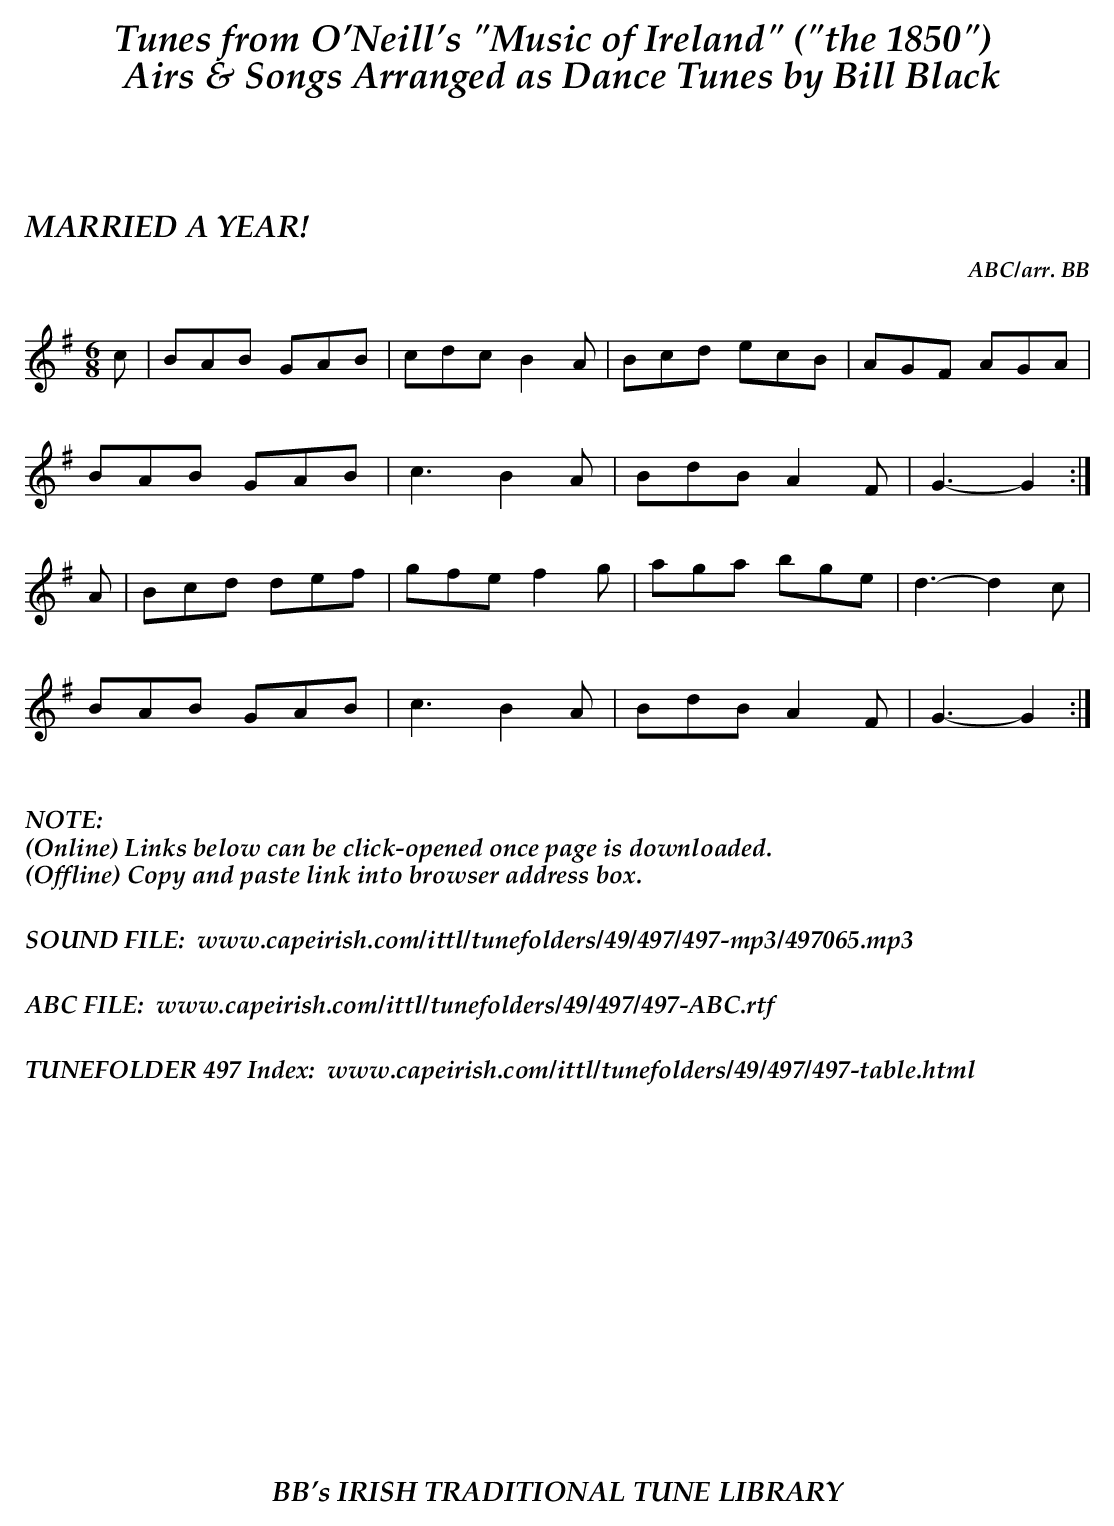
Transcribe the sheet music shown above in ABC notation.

X:1
T:MARRIED A YEAR!
C:ABC/arr. BB
M:6/8
L:1/8
K:G
c|BAB GAB|cdc B2A|Bcd ecB|AGF AGA|
BAB GAB|c3 B2A|BdB A2F|G3-G2 :|
A|Bcd def|gfe f2g|aga bge|d3-d2c|
BAB GAB|c3 B2A|BdB A2F|G3-G2 :|
%%vskip .3in
%%textoption left
%%textfont "Palatino-BoldItalic" 16
%%begintext
%%NOTE:
(Online) Links below can be click-opened once page is downloaded.
(Offline) Copy and paste link into browser address box.
%%
%%
SOUND FILE:  www.capeirish.com/ittl/tunefolders/49/497/497-mp3/497065.mp3
%%
%%
ABC FILE:  www.capeirish.com/ittl/tunefolders/49/497/497-ABC.rtf
%%
%%
TUNEFOLDER 497 Index:  www.capeirish.com/ittl/tunefolders/49/497/497-table.html
